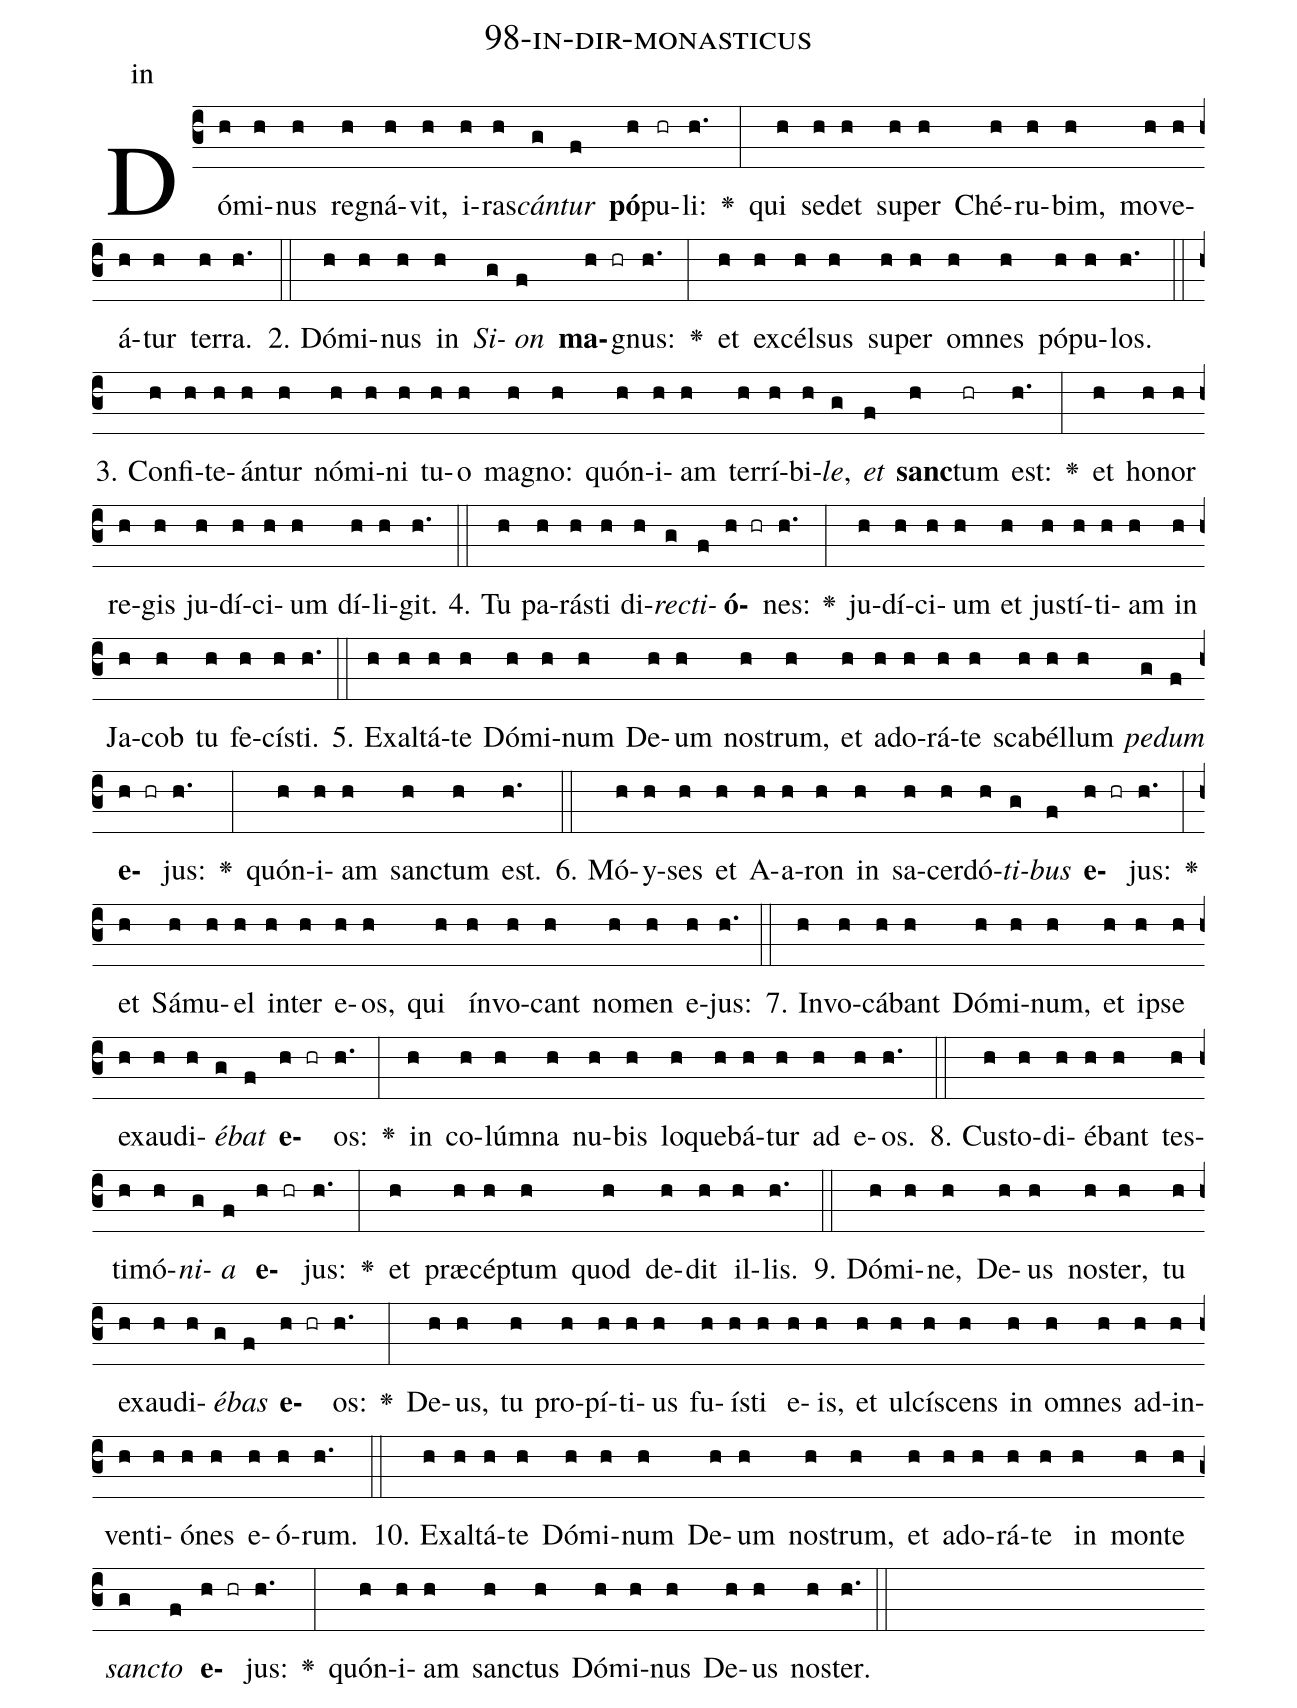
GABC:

name: 98-in-dir-monasticus;
annotation: in;
%%
(c3)Dó(h)mi(h)nus(h) re(h)gná(h)vit,(h) i(h)ras(h)<i>cán</i>(g)<i>tur</i>(f) <b>pó</b>(h)pu(hr)li:(h.) <v>\greheightstar</v>(:) qui(h) se(h)det(h) su(h)per(h) Ché(h)ru(h)bim,(h) mo(h)ve(h)á(h)tur(h) ter(h)ra.(h.) (::)
2. Dó(h)mi(h)nus(h) in(h) <i>Si</i>(g)<i>on</i>(f) <b>ma</b>(h hr)gnus:(h.) <v>\greheightstar</v>(:) et(h) ex(h)cél(h)sus(h) su(h)per(h) om(h)nes(h) pó(h)pu(h)los.(h.) (::)
3. Con(h)fi(h)te(h)án(h)tur(h) nó(h)mi(h)ni(h) tu(h)o(h) ma(h)gno:(h) quón(h)i(h)am(h) ter(h)rí(h)bi(h)<i>le</i>,(g) <i>et</i>(f) <b>sanc</b>(h)tum(hr) est:(h.) <v>\greheightstar</v>(:) et(h) ho(h)nor(h) re(h)gis(h) ju(h)dí(h)ci(h)um(h) dí(h)li(h)git.(h.) (::)
4. Tu(h) pa(h)rás(h)ti(h) di(h)<i>rec</i>(g)<i>ti</i>(f)<b>ó</b>(h hr)nes:(h.) <v>\greheightstar</v>(:) ju(h)dí(h)ci(h)um(h) et(h) jus(h)tí(h)ti(h)am(h) in(h) Ja(h)cob(h) tu(h) fe(h)cís(h)ti.(h.) (::)
5. Ex(h)al(h)tá(h)te(h) Dó(h)mi(h)num(h) De(h)um(h) nos(h)trum,(h) et(h) ad(h)o(h)rá(h)te(h) sca(h)bél(h)lum(h) <i>pe</i>(g)<i>dum</i>(f) <b>e</b>(h hr)jus:(h.) <v>\greheightstar</v>(:) quón(h)i(h)am(h) sanc(h)tum(h) est.(h.) (::)
6. Mó(h)y(h)ses(h) et(h) A(h)a(h)ron(h) in(h) sa(h)cer(h)dó(h)<i>ti</i>(g)<i>bus</i>(f) <b>e</b>(h hr)jus:(h.) <v>\greheightstar</v>(:) et(h) Sá(h)mu(h)el(h) in(h)ter(h) e(h)os,(h) qui(h) ín(h)vo(h)cant(h) no(h)men(h) e(h)jus:(h.) (::)
7. In(h)vo(h)cá(h)bant(h) Dó(h)mi(h)num,(h) et(h) ip(h)se(h) ex(h)au(h)di(h)<i>é</i>(g)<i>bat</i>(f) <b>e</b>(h hr)os:(h.) <v>\greheightstar</v>(:) in(h) co(h)lúm(h)na(h) nu(h)bis(h) lo(h)que(h)bá(h)tur(h) ad(h) e(h)os.(h.) (::)
8. Cus(h)to(h)di(h)é(h)bant(h) tes(h)ti(h)mó(h)<i>ni</i>(g)<i>a</i>(f) <b>e</b>(h hr)jus:(h.) <v>\greheightstar</v>(:) et(h) præ(h)cép(h)tum(h) quod(h) de(h)dit(h) il(h)lis.(h.) (::)
9. Dó(h)mi(h)ne,(h) De(h)us(h) nos(h)ter,(h) tu(h) ex(h)au(h)di(h)<i>é</i>(g)<i>bas</i>(f) <b>e</b>(h hr)os:(h.) <v>\greheightstar</v>(:) De(h)us,(h) tu(h) pro(h)pí(h)ti(h)us(h) fu(h)ís(h)ti(h) e(h)is,(h) et(h) ul(h)cí(h)scens(h) in(h) om(h)nes(h) ad(h)in(h)ven(h)ti(h)ó(h)nes(h) e(h)ó(h)rum.(h.) (::)
10. Ex(h)al(h)tá(h)te(h) Dó(h)mi(h)num(h) De(h)um(h) nos(h)trum,(h) et(h) ad(h)o(h)rá(h)te(h) in(h) mon(h)te(h) <i>sanc</i>(g)<i>to</i>(f) <b>e</b>(h hr)jus:(h.) <v>\greheightstar</v>(:) quón(h)i(h)am(h) sanc(h)tus(h) Dó(h)mi(h)nus(h) De(h)us(h) nos(h)ter.(h.) (::)
